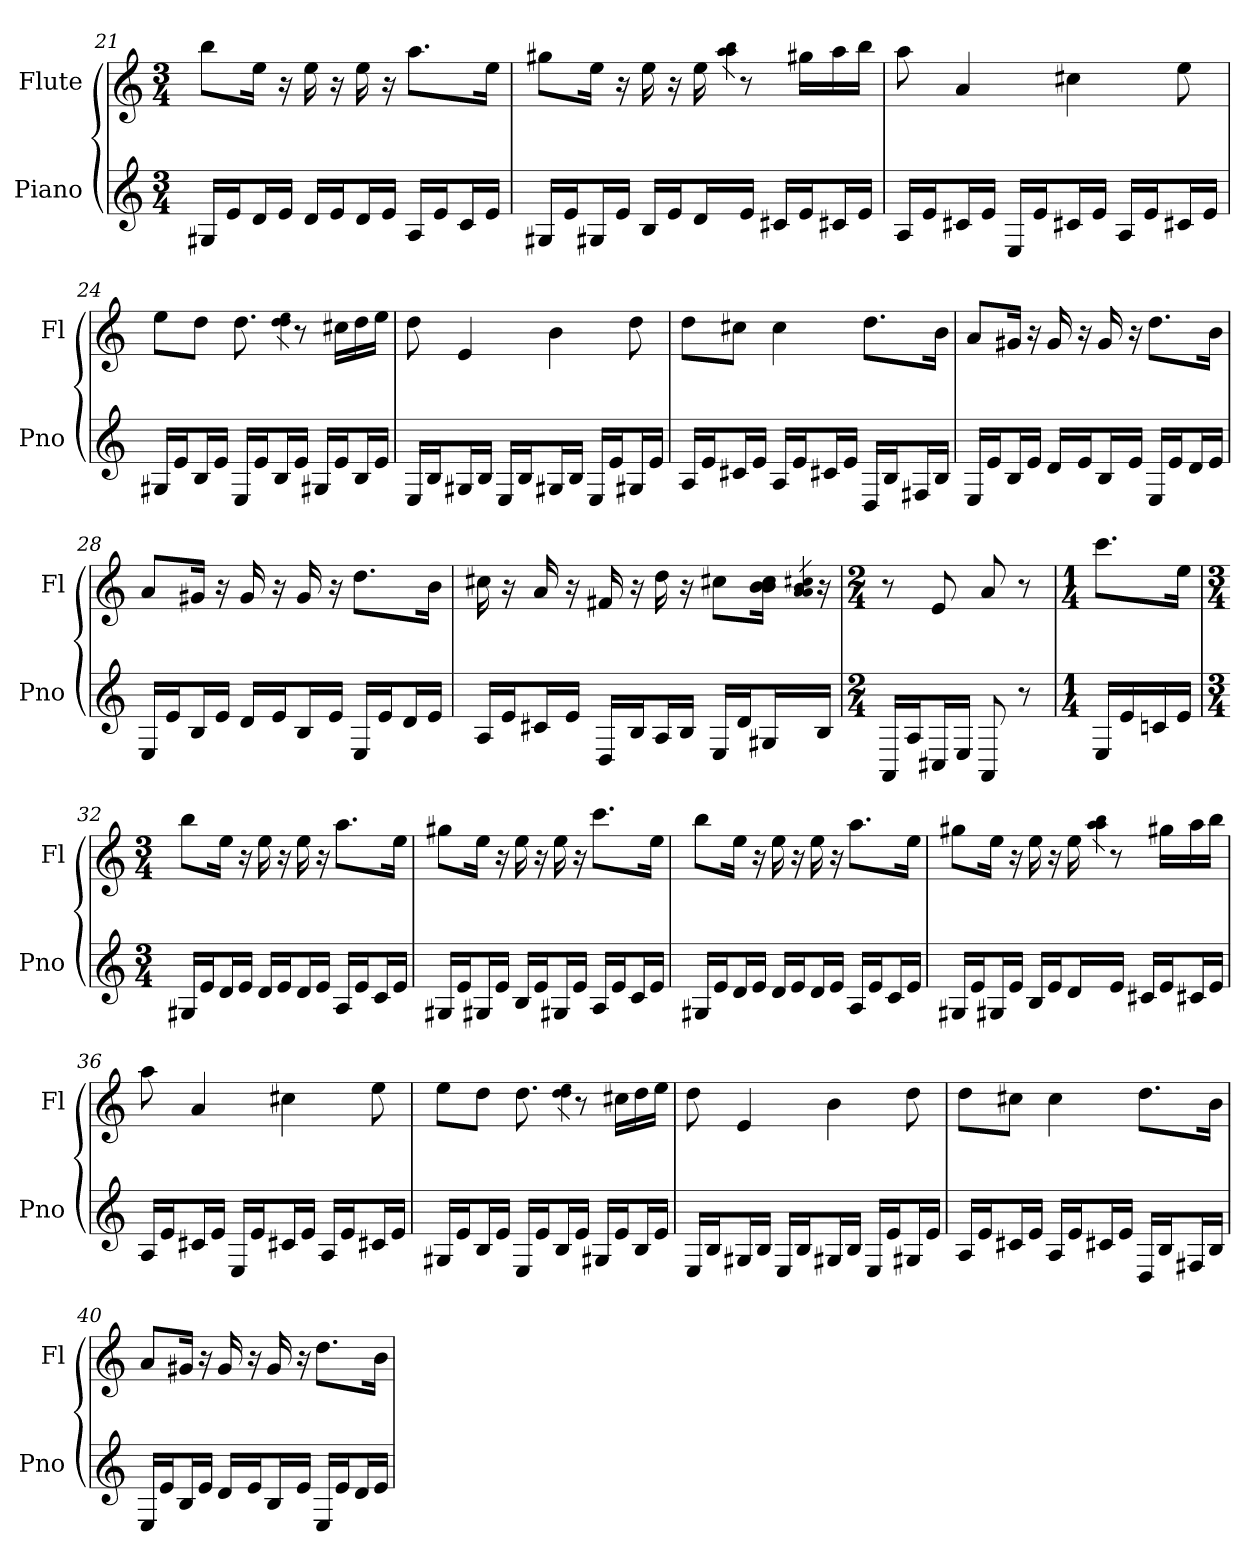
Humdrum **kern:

**kern	**kern
*part2	*part1
*staff2	*staff1
*I"Piano	*I"Flute
*I'Pno	*I'Fl
*clefG2	*clefG2
*M3/4	*M3/4
=21	=21
16G#X/LL	8bb\L
16e/J	.
16d/L	16ee\Jk
16e/JJ	16r
16d/LL	16ee
16e/J	16r
16d/L	16ee
16e/JJ	16r
16A/LL	8.aa\L
16e/J	.
16c/L	.
16e/JJ	16ee\Jk
=22	=22
16G#X/LL	8gg#X\L
16e/J	.
16G#X/L	16ee\Jk
16e/JJ	16r
16B/LL	16ee
16e/J	16r
16d/L	16ee
.	4qaa 4qbb 4qaa
16e/JJ	8r
16c#X/LL	.
16e/J	16gg#X\LL
16c#X/L	16aa\
16e/JJ	16bb\JJ
=23	=23
16A/LL	8aa
16e/J	.
16c#X/L	4a
16e/JJ	.
16E/LL	.
16e/J	.
16c#X/L	4cc#X
16e/JJ	.
16A/LL	.
16e/J	.
16c#X/L	8ee
16e/JJ	.
=24	=24
16G#X/LL	8ee\L
16e/J	.
16B/L	8dd\J
16e/JJ	.
16E/LL	8.dd
16e/J	.
16B/L	.
.	4qdd 4qee 4qdd
16e/JJ	8r
16G#X/LL	.
16e/J	16cc#X\LL
16B/L	16dd\
16e/JJ	16ee\JJ
=25	=25
16E/LL	8dd
16B/J	.
16G#X/L	4e
16B/JJ	.
16E/LL	.
16B/J	.
16G#X/L	4b
16B/JJ	.
16E/LL	.
16e/J	.
16G#X/L	8dd
16e/JJ	.
=26	=26
16A/LL	8dd\L
16e/J	.
16c#X/L	8cc#X\J
16e/JJ	.
16A/LL	4cc#
16e/J	.
16c#X/L	.
16e/JJ	.
16D/LL	8.dd\L
16B/J	.
16F#X/L	.
16B/JJ	16b\Jk
=27	=27
16E/LL	8a/L
16e/J	.
16B/L	16g#X/Jk
16e/JJ	16r
16d/LL	16g#
16e/J	16r
16B/L	16g#
16e/JJ	16r
16E/LL	8.dd\L
16e/J	.
16d/L	.
16e/JJ	16b\Jk
=28	=28
16E/LL	8a/L
16e/J	.
16B/L	16g#X/Jk
16e/JJ	16r
16d/LL	16g#
16e/J	16r
16B/L	16g#
16e/JJ	16r
16E/LL	8.dd\L
16e/J	.
16d/L	.
16e/JJ	16b\Jk
=29	=29
16A/LL	16cc#X
16e/J	16r
16c#X/L	16a
16e/JJ	16r
16D/LL	16f#X
16B/J	16r
16A/L	16dd
16B/JJ	16r
16E/LL	8cc#X\L
16d/J	.
16G#X/L	16b\ 16cc# 16bJk
.	4qcc#X 4qa 4qb 4qa
16B/JJ	16r
=30	=30
*M2/4	*M2/4
16AA/LL	8r
16A/J	.
16C#X/L	8e
16E/JJ	.
8AA	8a
8r	8r
=31	=31
*M1/4	*M1/4
16E/LL	8.ccc\L
16e/	.
16cn/	.
16e/JJ	16ee\Jk
=32	=32
*M3/4	*M3/4
16G#X/LL	8bb\L
16e/J	.
16d/L	16ee\Jk
16e/JJ	16r
16d/LL	16ee
16e/J	16r
16d/L	16ee
16e/JJ	16r
16A/LL	8.aa\L
16e/J	.
16c/L	.
16e/JJ	16ee\Jk
=33	=33
16G#X/LL	8gg#X\L
16e/J	.
16G#X/L	16ee\Jk
16e/JJ	16r
16B/LL	16ee
16e/J	16r
16G#X/L	16ee
16e/JJ	16r
16A/LL	8.ccc\L
16e/J	.
16c/L	.
16e/JJ	16ee\Jk
=34	=34
16G#X/LL	8bb\L
16e/J	.
16d/L	16ee\Jk
16e/JJ	16r
16d/LL	16ee
16e/J	16r
16d/L	16ee
16e/JJ	16r
16A/LL	8.aa\L
16e/J	.
16c/L	.
16e/JJ	16ee\Jk
=35	=35
16G#X/LL	8gg#X\L
16e/J	.
16G#X/L	16ee\Jk
16e/JJ	16r
16B/LL	16ee
16e/J	16r
16d/L	16ee
.	4qaa 4qbb 4qaa
16e/JJ	8r
16c#X/LL	.
16e/J	16gg#X\LL
16c#X/L	16aa\
16e/JJ	16bb\JJ
=36	=36
16A/LL	8aa
16e/J	.
16c#X/L	4a
16e/JJ	.
16E/LL	.
16e/J	.
16c#X/L	4cc#X
16e/JJ	.
16A/LL	.
16e/J	.
16c#X/L	8ee
16e/JJ	.
=37	=37
16G#X/LL	8ee\L
16e/J	.
16B/L	8dd\J
16e/JJ	.
16E/LL	8.dd
16e/J	.
16B/L	.
.	4qdd 4qee 4qdd
16e/JJ	8r
16G#X/LL	.
16e/J	16cc#X\LL
16B/L	16dd\
16e/JJ	16ee\JJ
=38	=38
16E/LL	8dd
16B/J	.
16G#X/L	4e
16B/JJ	.
16E/LL	.
16B/J	.
16G#X/L	4b
16B/JJ	.
16E/LL	.
16e/J	.
16G#X/L	8dd
16e/JJ	.
=39	=39
16A/LL	8dd\L
16e/J	.
16c#X/L	8cc#X\J
16e/JJ	.
16A/LL	4cc#
16e/J	.
16c#X/L	.
16e/JJ	.
16D/LL	8.dd\L
16B/J	.
16F#X/L	.
16B/JJ	16b\Jk
=40	=40
16E/LL	8a/L
16e/J	.
16B/L	16g#X/Jk
16e/JJ	16r
16d/LL	16g#
16e/J	16r
16B/L	16g#
16e/JJ	16r
16E/LL	8.dd\L
16e/J	.
16d/L	.
16e/JJ	16b\Jk
=	=
*-	*-
